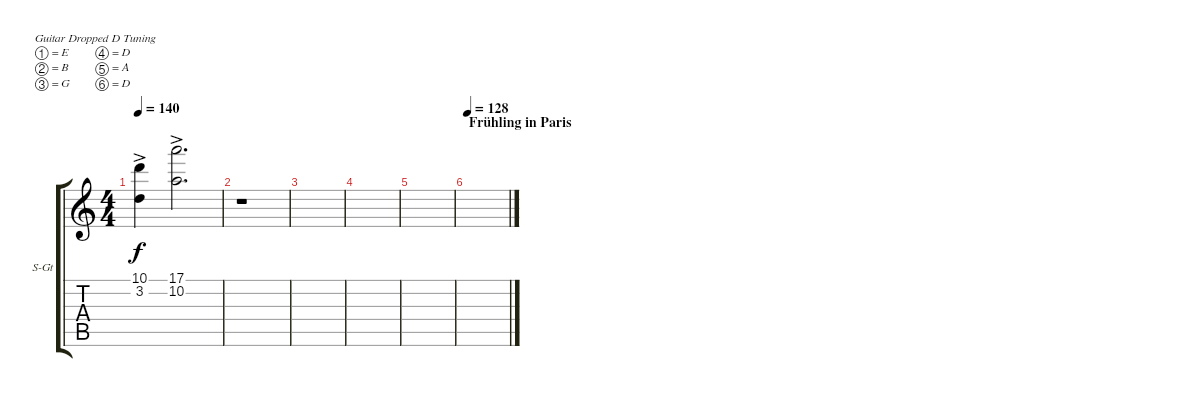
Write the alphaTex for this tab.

\bracketExtendMode groupsimilarinstruments
\firstSystemTrackNameOrientation horizontal
\otherSystemsTrackNameOrientation horizontal
\track ("Keyboard (Christian)" "S-Gt") {instrument pad4choir}
\staff {score tabs}
\tuning (E4 B3 G3 D3 A2 D2)
\displaytranspose 12
\ts (4 4)
\tempo 140
\clef g2
\ks c
(10.1{ac} 3.2{ac}).4{dy f} (17.1{ac} 10.2{ac}).2{d} |
r.1 |
|
|
|
\section ("" "Frühling in Paris")
\tempo 128
